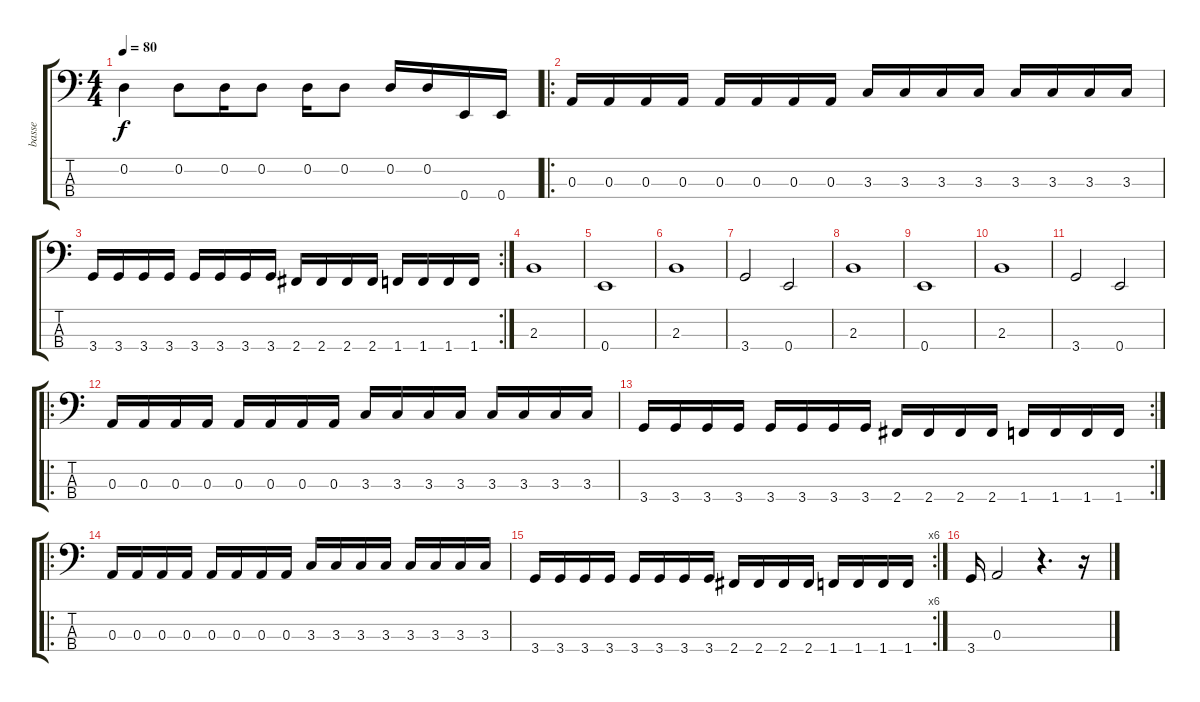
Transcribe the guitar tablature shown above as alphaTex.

\track ("basse" "basse") {instrument electricbasspick}
\staff {score tabs}
\tuning (G2 D2 A1 E1) {hide}
\ts (4 4)
\tempo 80
\clef f4
\ks c
0.2.4{dy f} 0.2.8 0.2.16 0.2.8 0.2.16 0.2.8 0.2.16 0.2.16 0.4.16 0.4.16 |
\ro
0.3.16 0.3.16 0.3.16 0.3.16 0.3.16 0.3.16 0.3.16 0.3.16 3.3.16 3.3.16 3.3.16 3.3.16 3.3.16 3.3.16 3.3.16 3.3.16 |
\rc 2
3.4.16 3.4.16 3.4.16 3.4.16 3.4.16 3.4.16 3.4.16 3.4.16 2.4.16 2.4.16 2.4.16 2.4.16 1.4.16 1.4.16 1.4.16 1.4.16 |
2.3.1 |
0.4.1 |
2.3.1 |
3.4.2 0.4.2 |
2.3.1 |
0.4.1 |
2.3.1 |
3.4.2 0.4.2 |
\ro
0.3.16 0.3.16 0.3.16 0.3.16 0.3.16 0.3.16 0.3.16 0.3.16 3.3.16 3.3.16 3.3.16 3.3.16 3.3.16 3.3.16 3.3.16 3.3.16 |
\rc 2
3.4.16 3.4.16 3.4.16 3.4.16 3.4.16 3.4.16 3.4.16 3.4.16 2.4.16 2.4.16 2.4.16 2.4.16 1.4.16 1.4.16 1.4.16 1.4.16 |
\ro
0.3.16 0.3.16 0.3.16 0.3.16 0.3.16 0.3.16 0.3.16 0.3.16 3.3.16 3.3.16 3.3.16 3.3.16 3.3.16 3.3.16 3.3.16 3.3.16 |
\rc 6
3.4.16 3.4.16 3.4.16 3.4.16 3.4.16 3.4.16 3.4.16 3.4.16 2.4.16 2.4.16 2.4.16 2.4.16 1.4.16 1.4.16 1.4.16 1.4.16 |
3.4.16 0.3.2 r.4{d} r.16
